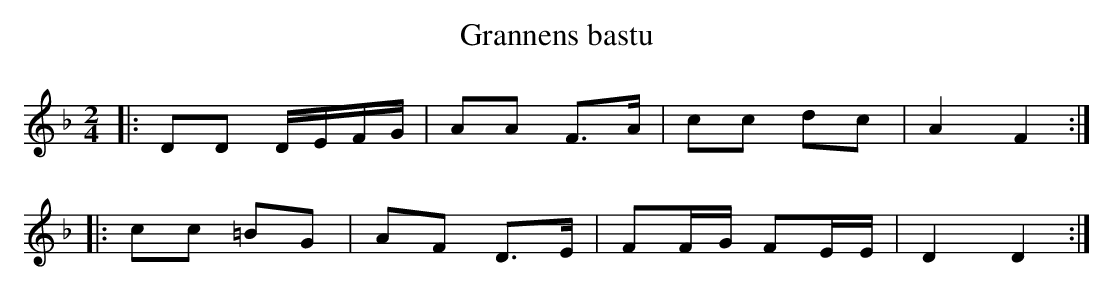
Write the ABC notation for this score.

X:1
T:Grannens bastu
M:2/4
L:1/8
K:Dm
|:DD D/E/F/G/ | AA F>A | cc dc | A2 F2 :|
|:cc =BG | AF D>E | FF/G/ FE/E/ | D2 D2 :|
